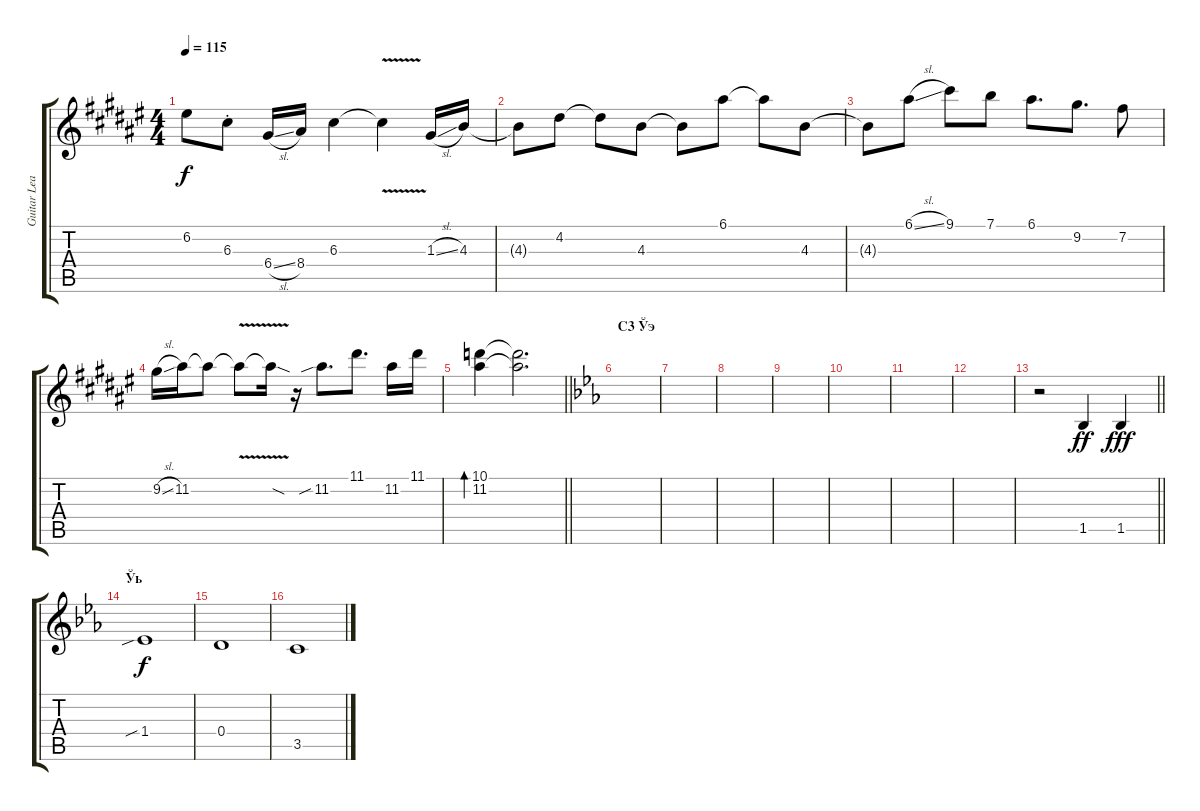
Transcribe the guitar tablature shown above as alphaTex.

\track ("Guitar Lead" "Guitar Lea") {instrument overdrivenguitar}
\staff {score tabs}
\tuning (E4 B3 G3 D3 A2 E2) {hide}
\ts (4 4)
\tempo 115
\clef g2
\ks d#minor
6.2{t}.8{dy f} 6.3{st}.8 6.4{sl}.16 8.4.16 6.3.4 6.3{v t}.4 1.3{sl}.16 4.3.16 |
4.3{t}.8 4.2.8 4.2{t}.8 4.3.8 4.3{t}.8 6.1.8 6.1{t}.8 4.3.8 |
4.3{t}.8 6.1{sl}.8 9.1.8 7.1.8 6.1.8{d} 9.2.8{d} 7.2.8 |
9.2{sl}.16 11.2.16 11.2{t}.8 11.2{v t}.8 11.2{sod t}.16 r.16 11.2{sib}.8{d} 11.1.8{d} 11.2.16 11.1.16 |
\barLineRight lightlight
(10.1 11.2).4{bd 240} (10.1{t} 11.2{t}).2{d volume 0} |
\section ("" "C3 Ўэ")
\ks eb
|
|
|
|
|
|
|
\barLineRight lightlight
r.2{volume 10} 1.5.4{dy ff} 1.5.4{dy fff} |
\section ("" "Ўь")
1.4{sib}.1{dy f} |
0.4.1 |
3.5.1
